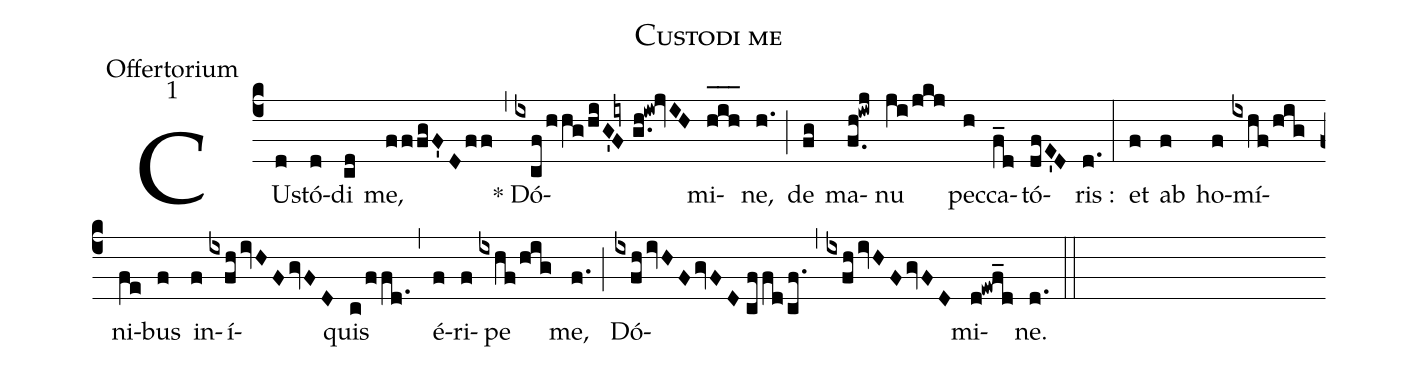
name:Custodi me;
office-part:Offertorium;
mode:1;
%%
(c4) CU(d)stó(d)di(cd) me,(fffgF'Dff) (,) * Dó(ixcf/hhg/hiG'F/[2]{/[-4]iy}g.h!iw!jvIH)mi(h_[oh:h]i_[oh:h]h_[oh:h])ne,(h.) (;) de(fg) ma(f.0h!iwj)nu(ji/jkj) pec(h)ca(f_d)tó(dfE'D)ris :(d.) (:) et(f) ab(f) ho(f)mí(ixhf/hig)ni(fe)bus(f) in(f)í(ixfhivHFgvFD)quis(c/ffd.) (,) é(f)ri(f)pe(ixhf/hig) me,(f.) (;) Dó(ixfhivHFgvFD//cffdcf.)(,)(ixfhivHFgvFD)mi(d!ewf_d)ne.(d.) (::)
